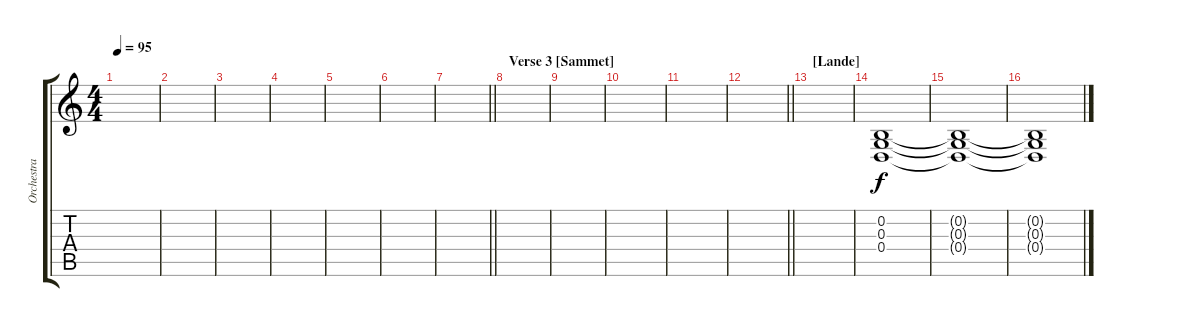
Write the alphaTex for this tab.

\track ("Orchestra II (Miro)" "Orchestra ") {instrument stringensemble1}
\staff {score tabs}
\tuning (E4 B3 G3 D3 A2 E2) {hide}
\ts (4 4)
\tempo 95
\clef g2
\ks c
|
|
|
|
|
|
\barLineRight lightlight
|
\section ("" "Verse 3 [Sammet]")
|
|
|
|
\barLineRight lightlight
|
\section ("" "[Lande]")
|
(0.2 0.3 0.4).1 |
(0.2{t} 0.3{t} 0.4{t}).1 |
(0.2{t} 0.3{t} 0.4{t}).1
